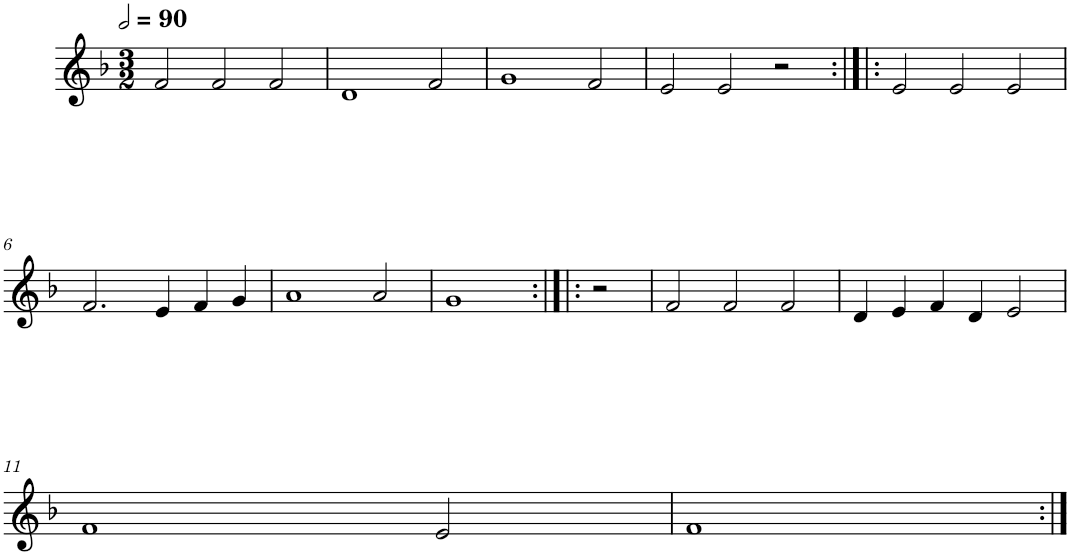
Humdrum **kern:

**kern
*part1
*staff1
*I"Quatre parties
*clefG2
*k[b-]
*M3/2
*MM180
=1
2f/
2f/
2f/
=2
1d
2f/
=3
1g
2f/
=4
2e/
2e/
2r
=5:|!|:
2e/
2e/
2e/
!!LO:LB:g=z
=6
2.f/
4e/
4f/
4g/
=7
1a
2a/
=8
1g
2r
=9
2f/
2f/
2f/
=10
4d/
4e/
4f/
4d/
2e/
!!LO:LB:g=z
=11
1f
2e/
=12
1f
=:|!
*-
